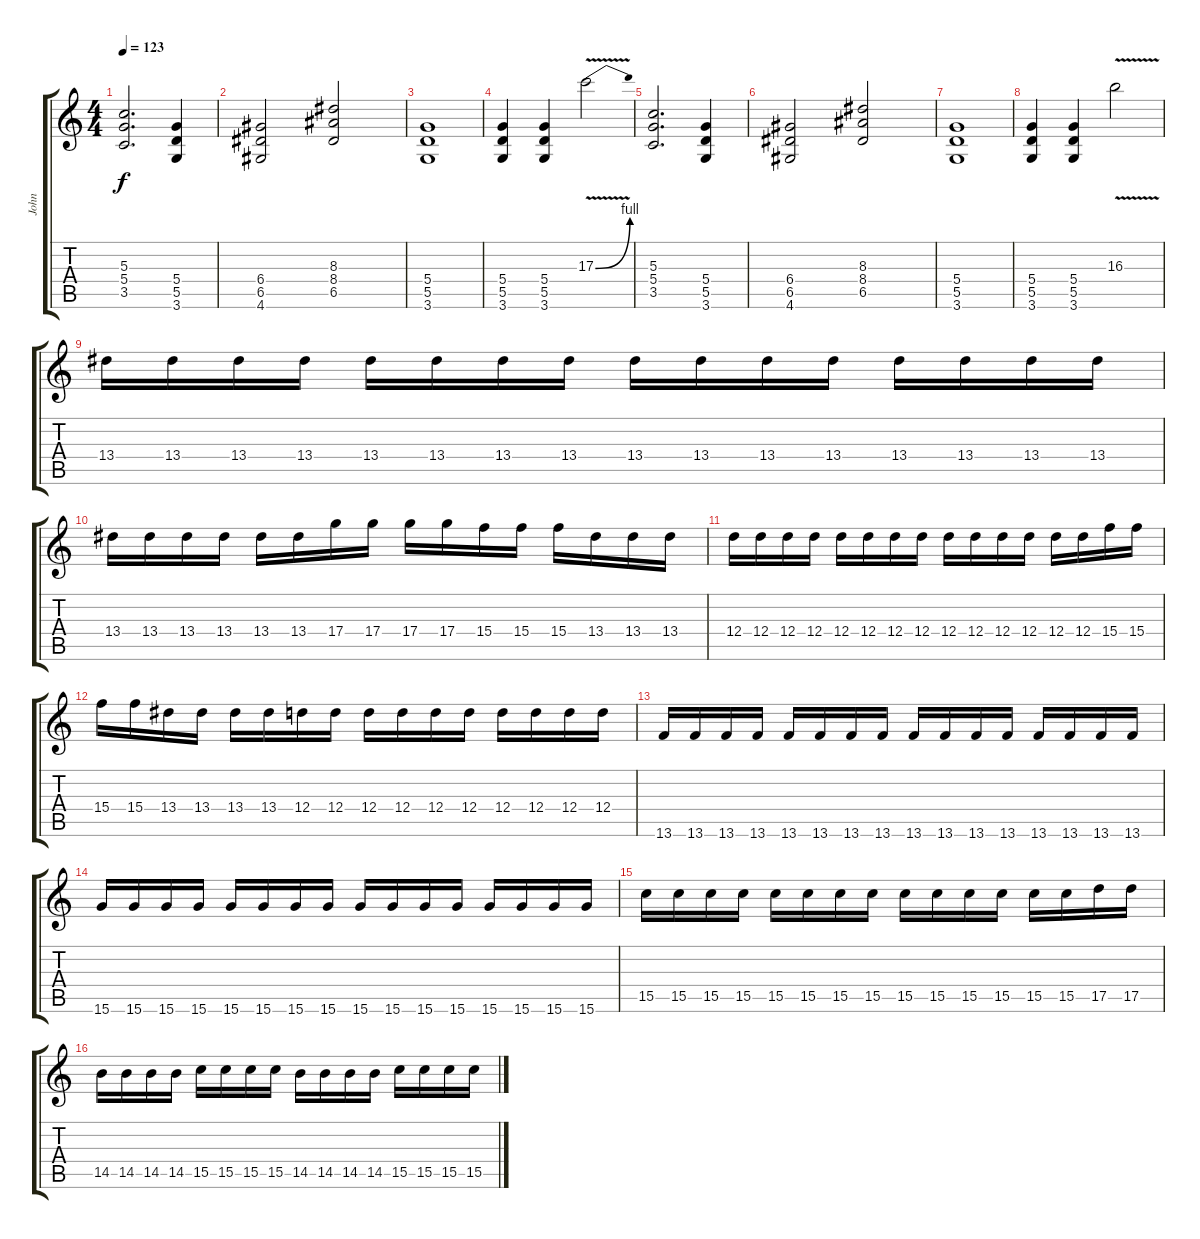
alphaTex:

\track ("John" "John") {instrument electricguitarmuted}
\staff {score tabs}
\tuning (E4 B3 G3 D3 A2 E2) {hide}
\ts (4 4)
\tempo 123
\clef g2
\ks c
(5.3 5.4 3.5).2{d dy f} (5.4 5.5 3.6).4 |
(6.4 6.5 4.6).2 (8.3 8.4 6.5).2 |
(5.4 5.5 3.6).1 |
(5.4 5.5 3.6).4 (5.4 5.5 3.6).4 17.3{be (bend 0 0 60 4) v}.2 |
(5.3 5.4 3.5).2{d} (5.4 5.5 3.6).4 |
(6.4 6.5 4.6).2 (8.3 8.4 6.5).2 |
(5.4 5.5 3.6).1 |
(5.4 5.5 3.6).4 (5.4 5.5 3.6).4 16.3{v}.2 |
13.4.16{volume 7 instrument electricguitarmuted} 13.4.16 13.4.16 13.4.16 13.4.16 13.4.16 13.4.16 13.4.16 13.4.16 13.4.16 13.4.16 13.4.16 13.4.16 13.4.16 13.4.16 13.4.16 |
13.4.16 13.4.16 13.4.16 13.4.16 13.4.16 13.4.16 17.4.16 17.4.16 17.4.16 17.4.16 15.4.16 15.4.16 15.4.16 13.4.16 13.4.16 13.4.16 |
12.4.16 12.4.16 12.4.16 12.4.16 12.4.16 12.4.16 12.4.16 12.4.16 12.4.16 12.4.16 12.4.16 12.4.16 12.4.16 12.4.16 15.4.16 15.4.16 |
15.4.16 15.4.16 13.4.16 13.4.16 13.4.16 13.4.16 12.4.16 12.4.16 12.4.16 12.4.16 12.4.16 12.4.16 12.4.16 12.4.16 12.4.16 12.4.16 |
13.6.16 13.6.16 13.6.16 13.6.16 13.6.16 13.6.16 13.6.16 13.6.16 13.6.16 13.6.16 13.6.16 13.6.16 13.6.16 13.6.16 13.6.16 13.6.16 |
15.6.16 15.6.16 15.6.16 15.6.16 15.6.16 15.6.16 15.6.16 15.6.16 15.6.16 15.6.16 15.6.16 15.6.16 15.6.16 15.6.16 15.6.16 15.6.16 |
15.5.16 15.5.16 15.5.16 15.5.16 15.5.16 15.5.16 15.5.16 15.5.16 15.5.16 15.5.16 15.5.16 15.5.16 15.5.16 15.5.16 17.5.16 17.5.16 |
14.5.16 14.5.16 14.5.16 14.5.16 15.5.16 15.5.16 15.5.16 15.5.16 14.5.16 14.5.16 14.5.16 14.5.16 15.5.16 15.5.16 15.5.16 15.5.16
